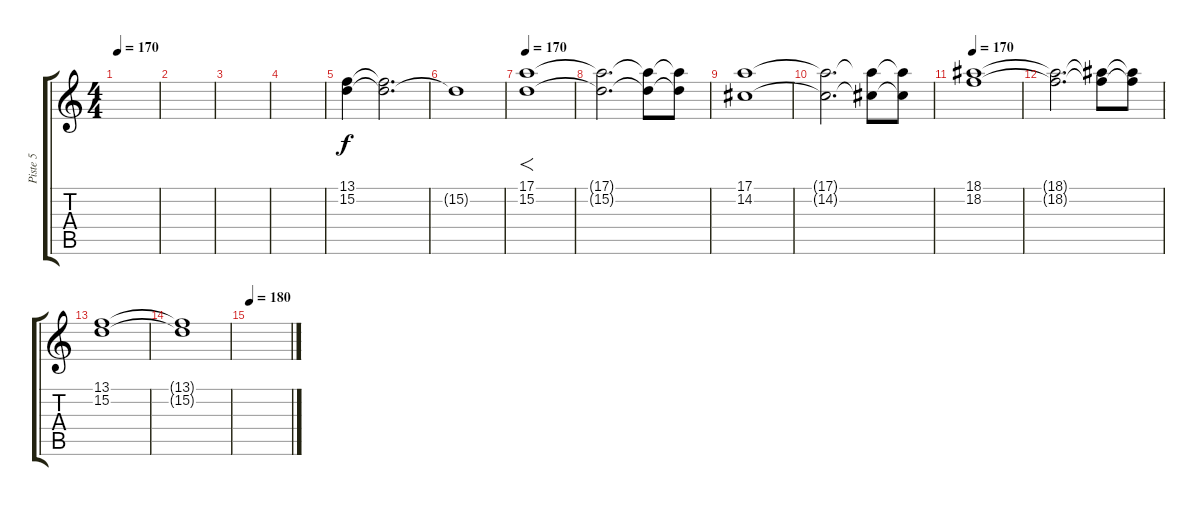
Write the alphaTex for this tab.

\track ("Piste 5" "Piste 5") {instrument drawbarorgan}
\staff {score tabs}
\tuning (E4 B3 G3 D3 A2 D2) {hide}
\ts (4 4)
\tempo 170
\clef g2
\ks c
|
|
|
|
(13.1 15.2).4{volume 1} (13.1{t} 15.2{t}).2{d volume 14} |
15.2{t}.1 |
\tempo 170
(17.1 15.2).1{f volume 13} |
(17.1{t} 15.2{t}).2{d} (17.1{t} 15.2{t}).8{volume 6} (17.1{t} 15.2{t}).8 |
(17.1 14.2).1{volume 13} |
(17.1{t} 14.2{t}).2{d} (17.1{t} 14.2{t}).8{volume 6} (17.1{t} 14.2{t}).8 |
\tempo 170
(18.1 18.2).1{volume 14} |
(18.1{t} 18.2{t}).2{d} (18.1{t} 18.2{t}).8{volume 6} (18.1{t} 18.2{t}).8 |
(13.1 15.2).1{volume 14} |
(13.1{t} 15.2{t}).1 |
\tempo 180
